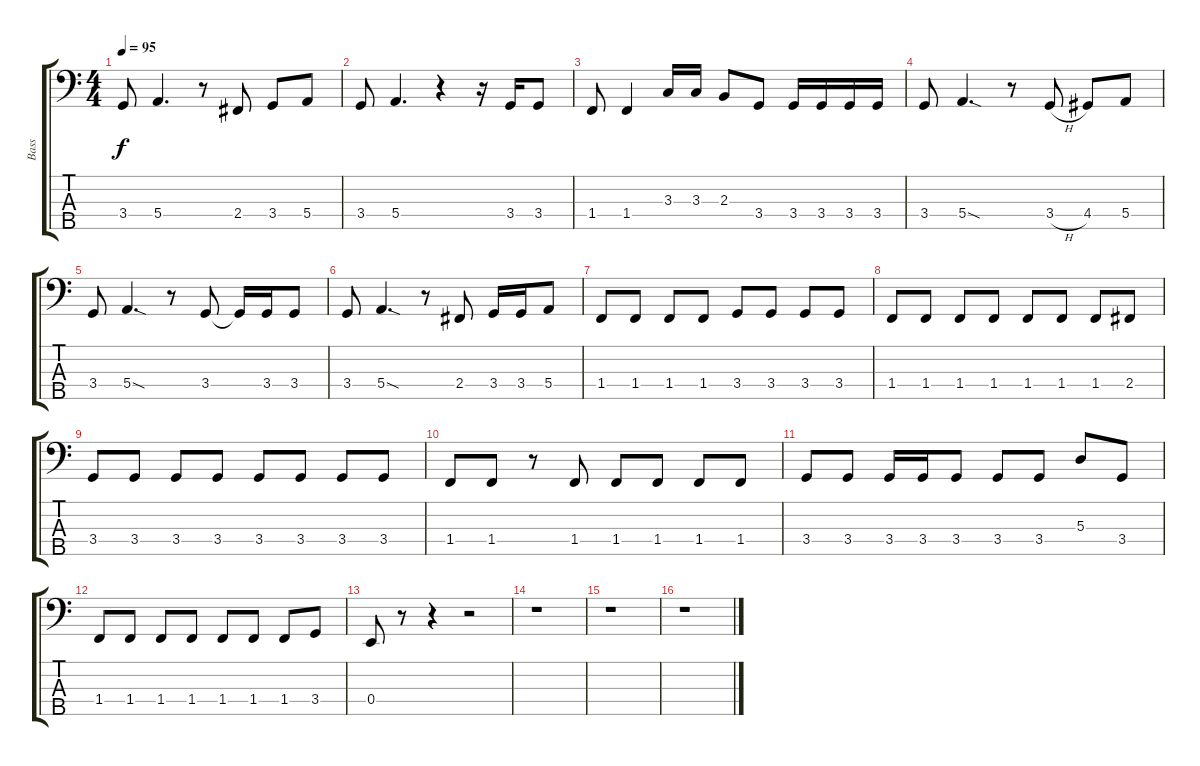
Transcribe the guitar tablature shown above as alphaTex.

\track ("Bass" "Bass") {instrument electricbassfinger}
\staff {score tabs}
\tuning (G2 D2 A1 E1 B0) {hide}
\ts (4 4)
\tempo 95
\clef f4
\ks c
3.4.8{dy f} 5.4.4{d} r.8 2.4.8 3.4.8 5.4.8 |
3.4.8 5.4.4{d} r.4 r.16 3.4.16 3.4.8 |
1.4.8 1.4.4 3.3.16 3.3.16 2.3.8 3.4.8 3.4.16 3.4.16 3.4.16 3.4.16 |
3.4.8 5.4{sod}.4{d} r.8 3.4{h}.8 4.4.8 5.4.8 |
3.4.8 5.4{sod}.4{d} r.8 3.4.8 3.4{t}.16 3.4.16 3.4.8 |
3.4.8 5.4{sod}.4{d} r.8 2.4.8 3.4.16 3.4.16 5.4.8 |
1.4.8 1.4.8 1.4.8 1.4.8 3.4.8 3.4.8 3.4.8 3.4.8 |
1.4.8 1.4.8 1.4.8 1.4.8 1.4.8 1.4.8 1.4.8 2.4.8 |
3.4.8 3.4.8 3.4.8 3.4.8 3.4.8 3.4.8 3.4.8 3.4.8 |
1.4.8 1.4.8 r.8 1.4.8 1.4.8 1.4.8 1.4.8 1.4.8 |
3.4.8 3.4.8 3.4.16 3.4.16 3.4.8 3.4.8 3.4.8 5.3.8 3.4.8 |
1.4.8 1.4.8 1.4.8 1.4.8 1.4.8 1.4.8 1.4.8 3.4.8 |
0.4.8 r.8 r.4 r.2 |
r.1 |
r.1 |
r.1
